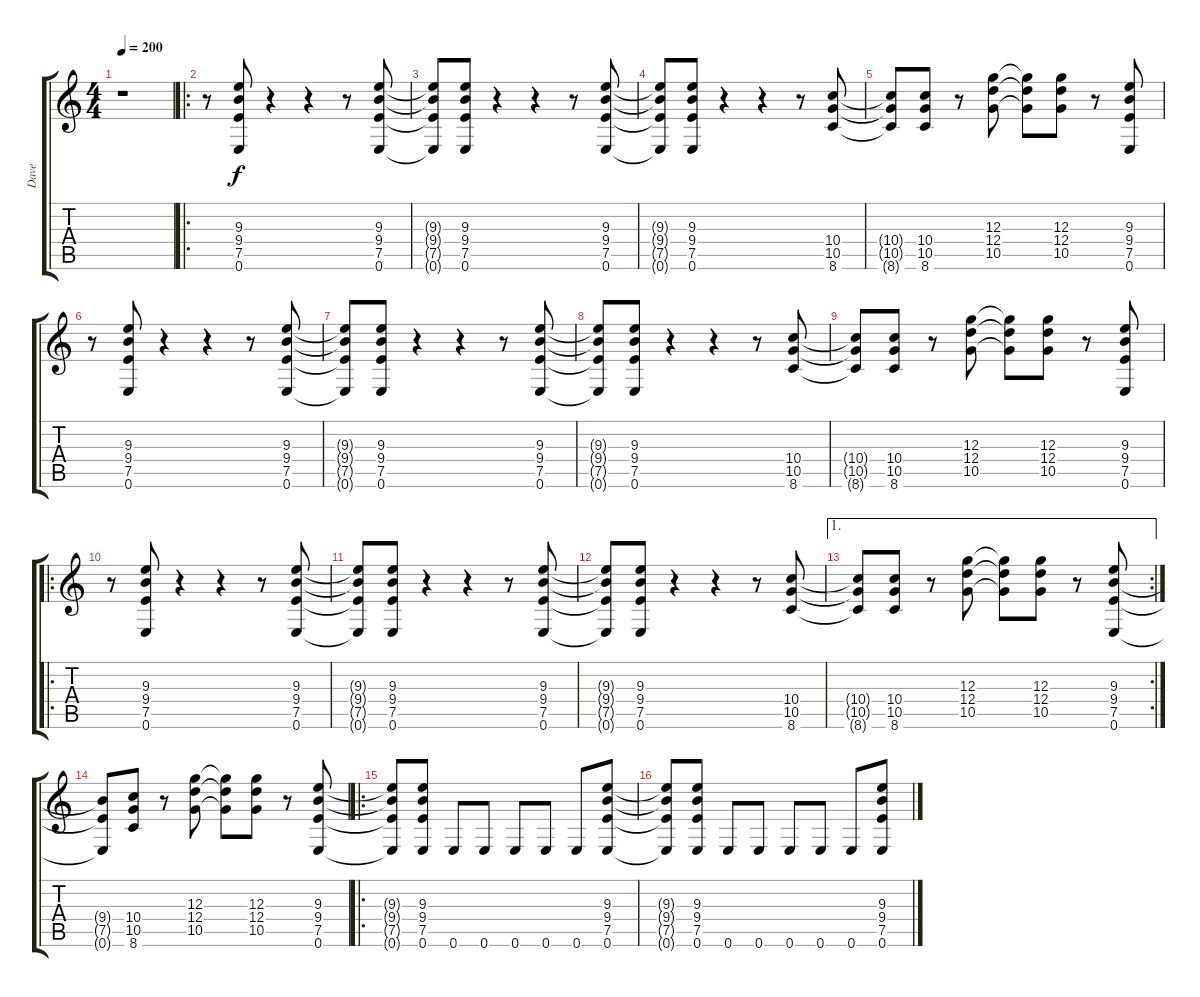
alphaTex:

\track ("Dave" "Dave") {instrument distortionguitar}
\staff {score tabs}
\tuning (E4 B3 G3 D3 A2 E2) {hide}
\ts (4 4)
\tempo 200
\clef g2
\ks c
r.1{dy f instrument distortionguitar} |
\ro
r.8 (9.3 9.4 7.5 0.6).8 r.4 r.4 r.8 (9.3 9.4 7.5 0.6).8 |
(9.3{t} 9.4{t} 7.5{t} 0.6{t}).8 (9.3 9.4 7.5 0.6).8 r.4 r.4 r.8 (9.3 9.4 7.5 0.6).8 |
(9.3{t} 9.4{t} 7.5{t} 0.6{t}).8 (9.3 9.4 7.5 0.6).8 r.4 r.4 r.8 (10.4 10.5 8.6).8 |
(10.4{t} 10.5{t} 8.6{t}).8 (10.4 10.5 8.6).8 r.8 (12.3 12.4 10.5).8 (12.3{t} 12.4{t} 10.5{t}).8 (12.3 12.4 10.5).8 r.8 (9.3 9.4 7.5 0.6).8 |
r.8 (9.3 9.4 7.5 0.6).8 r.4 r.4 r.8 (9.3 9.4 7.5 0.6).8 |
(9.3{t} 9.4{t} 7.5{t} 0.6{t}).8 (9.3 9.4 7.5 0.6).8 r.4 r.4 r.8 (9.3 9.4 7.5 0.6).8 |
(9.3{t} 9.4{t} 7.5{t} 0.6{t}).8 (9.3 9.4 7.5 0.6).8 r.4 r.4 r.8 (10.4 10.5 8.6).8 |
(10.4{t} 10.5{t} 8.6{t}).8 (10.4 10.5 8.6).8 r.8 (12.3 12.4 10.5).8 (12.3{t} 12.4{t} 10.5{t}).8 (12.3 12.4 10.5).8 r.8 (9.3 9.4 7.5 0.6).8 |
\ro
r.8 (9.3 9.4 7.5 0.6).8 r.4 r.4 r.8 (9.3 9.4 7.5 0.6).8 |
(9.3{t} 9.4{t} 7.5{t} 0.6{t}).8 (9.3 9.4 7.5 0.6).8 r.4 r.4 r.8 (9.3 9.4 7.5 0.6).8 |
(9.3{t} 9.4{t} 7.5{t} 0.6{t}).8 (9.3 9.4 7.5 0.6).8 r.4 r.4 r.8 (10.4 10.5 8.6).8 |
\ae 1
\rc 2
(10.4{t} 10.5{t} 8.6{t}).8 (10.4 10.5 8.6).8 r.8 (12.3 12.4 10.5).8 (12.3{t} 12.4{t} 10.5{t}).8 (12.3 12.4 10.5).8 r.8 (9.3 9.4 7.5 0.6).8 |
(9.4{t} 7.5{t} 0.6{t}).8 (10.4 10.5 8.6).8 r.8 (12.3 12.4 10.5).8 (12.3{t} 12.4{t} 10.5{t}).8 (12.3 12.4 10.5).8 r.8 (9.3 9.4 7.5 0.6).8 |
\ro
(9.3{t} 9.4{t} 7.5{t} 0.6{t}).8 (9.3 9.4 7.5 0.6).8 0.6.8 0.6.8 0.6.8 0.6.8 0.6.8 (9.3 9.4 7.5 0.6).8 |
(9.3{t} 9.4{t} 7.5{t} 0.6{t}).8 (9.3 9.4 7.5 0.6).8 0.6.8 0.6.8 0.6.8 0.6.8 0.6.8 (9.3 9.4 7.5 0.6).8
